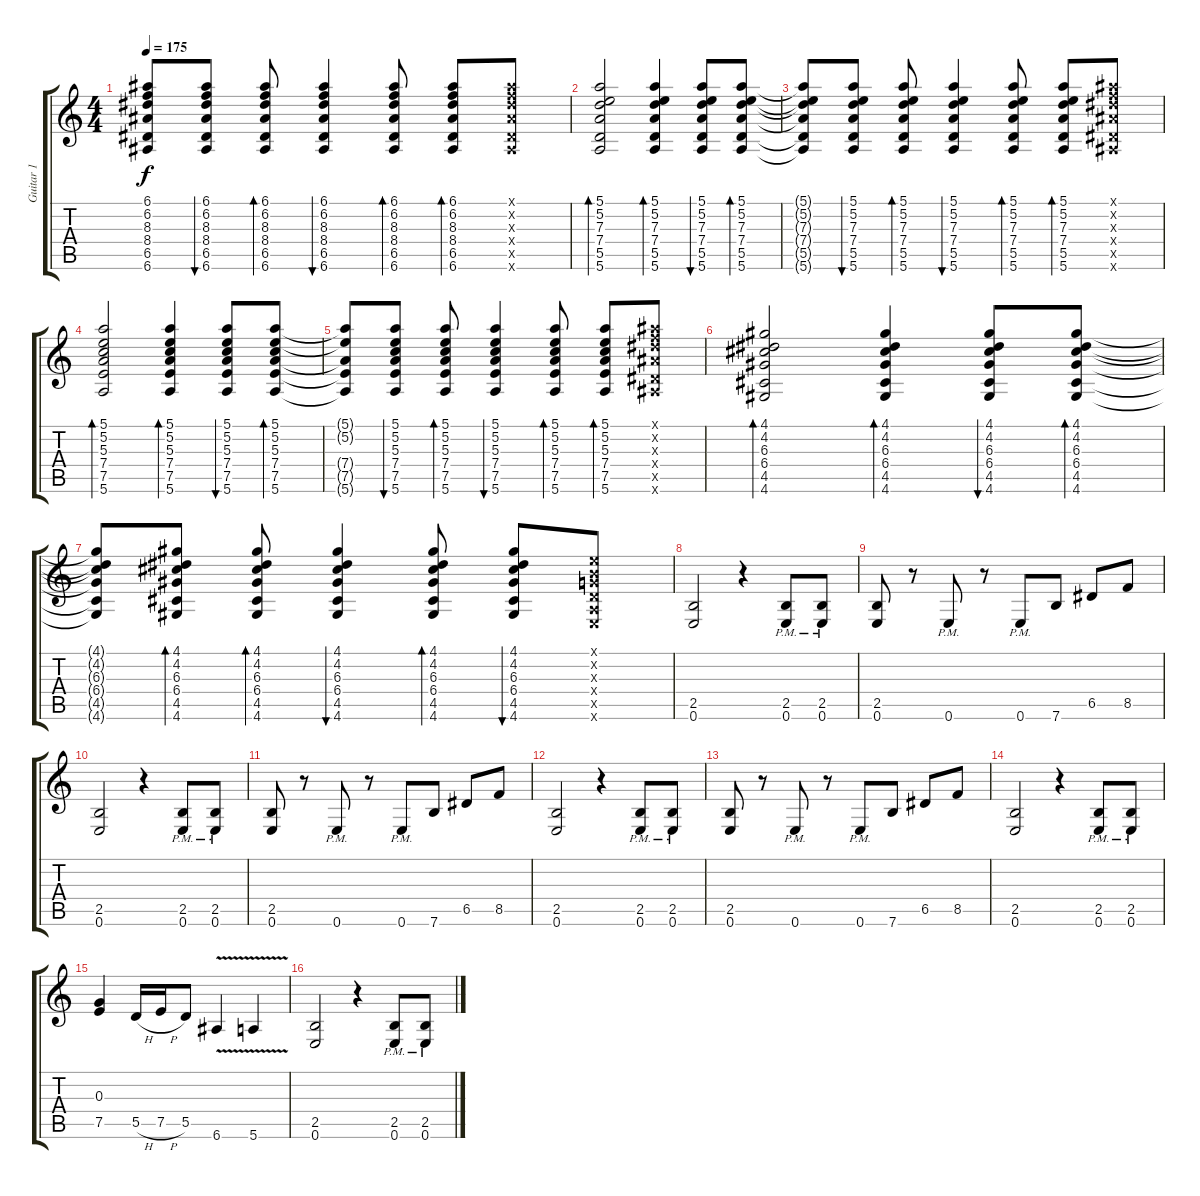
\track ("Guitar 1" "Guitar 1") {instrument distortionguitar}
\staff {score tabs}
\tuning (E4 B3 G3 D3 A2 E2) {hide}
\ts (4 4)
\tempo 175
\clef g2
\ks c
(6.1{t} 6.2{t} 8.3{t} 8.4{t} 6.5{t} 6.6{t}).8{dy f} (6.1 6.2 8.3 8.4 6.5 6.6).8{bu 60} (6.1 6.2 8.3 8.4 6.5 6.6).8{bd 60} (6.1 6.2 8.3 8.4 6.5 6.6).4{bu 60} (6.1 6.2 8.3 8.4 6.5 6.6).8{bd 60} (6.1 6.2 8.3 8.4 6.5 6.6).8{bd 60} (6.1{x} 6.2{x} 8.3{x} 8.4{x} 6.5{x} 6.6{x}).8 |
(5.1 5.2 7.3 7.4 5.5 5.6).2{bd 60} (5.1 5.2 7.3 7.4 5.5 5.6).4{bd 60} (5.1 5.2 7.3 7.4 5.5 5.6).8{bu 60} (5.1 5.2 7.3 7.4 5.5 5.6).8{bd 60} |
(5.1{t} 5.2{t} 7.3{t} 7.4{t} 5.5{t} 5.6{t}).8 (5.1 5.2 7.3 7.4 5.5 5.6).8{bu 60} (5.1 5.2 7.3 7.4 5.5 5.6).8{bd 60} (5.1 5.2 7.3 7.4 5.5 5.6).4{bu 60} (5.1 5.2 7.3 7.4 5.5 5.6).8{bd 60} (5.1 5.2 7.3 7.4 5.5 5.6).8{bd 60} (6.1{x} 6.2{x} 8.3{x} 8.4{x} 6.5{x} 6.6{x}).8 |
(5.1 5.2 5.3 7.4 7.5 5.6).2{bd 60} (5.1 5.2 5.3 7.4 7.5 5.6).4{bd 60} (5.1 5.2 5.3 7.4 7.5 5.6).8{bu 60} (5.1 5.2 5.3 7.4 7.5 5.6).8{bd 60} |
(5.1{t} 5.2{t} 7.4{t} 7.5{t} 5.6{t}).8 (5.1 5.2 5.3 7.4 7.5 5.6).8{bu 60} (5.1 5.2 5.3 7.4 7.5 5.6).8{bd 60} (5.1 5.2 5.3 7.4 7.5 5.6).4{bu 60} (5.1 5.2 5.3 7.4 7.5 5.6).8{bd 60} (5.1 5.2 5.3 7.4 7.5 5.6).8{bd 60} (6.1{x} 6.2{x} 8.3{x} 8.4{x} 6.5{x} 6.6{x}).8 |
(4.1 4.2 6.3 6.4 4.5 4.6).2{bd 60} (4.1 4.2 6.3 6.4 4.5 4.6).4{bd 60} (4.1 4.2 6.3 6.4 4.5 4.6).8{bu 60} (4.1 4.2 6.3 6.4 4.5 4.6).8{bd 60} |
(4.1{t} 4.2{t} 6.3{t} 6.4{t} 4.5{t} 4.6{t}).8 (4.1 4.2 6.3 6.4 4.5 4.6).8{bd 60} (4.1 4.2 6.3 6.4 4.5 4.6).8{bd 60} (4.1 4.2 6.3 6.4 4.5 4.6).4{bu 60} (4.1 4.2 6.3 6.4 4.5 4.6).8{bd 60} (4.1 4.2 6.3 6.4 4.5 4.6).8{bu 60} (0.1{x} 0.2{x} 0.3{x} 0.4{x} 0.5{x} 0.6{x}).8 |
(2.5 0.6).2 r.4 (2.5{pm} 0.6).8 (2.5{pm} 0.6).8 |
(2.5 0.6).8 r.8 0.6{pm}.8 r.8 0.6{pm}.8 7.6.8 6.5.8 8.5.8 |
(2.5 0.6).2 r.4 (2.5{pm} 0.6).8 (2.5{pm} 0.6).8 |
(2.5 0.6).8 r.8 0.6{pm}.8 r.8 0.6{pm}.8 7.6.8 6.5.8 8.5.8 |
(2.5 0.6).2 r.4 (2.5{pm} 0.6).8 (2.5{pm} 0.6).8 |
(2.5 0.6).8 r.8 0.6{pm}.8 r.8 0.6{pm}.8 7.6.8 6.5.8 8.5.8 |
(2.5 0.6).2 r.4 (2.5{pm} 0.6).8 (2.5{pm} 0.6).8 |
(0.3 7.5).4 5.5{h}.16 7.5{h}.16 5.5.8 6.6{v}.4 5.6{v}.4 |
(2.5 0.6).2 r.4 (2.5{pm} 0.6).8 (2.5{pm} 0.6).8
